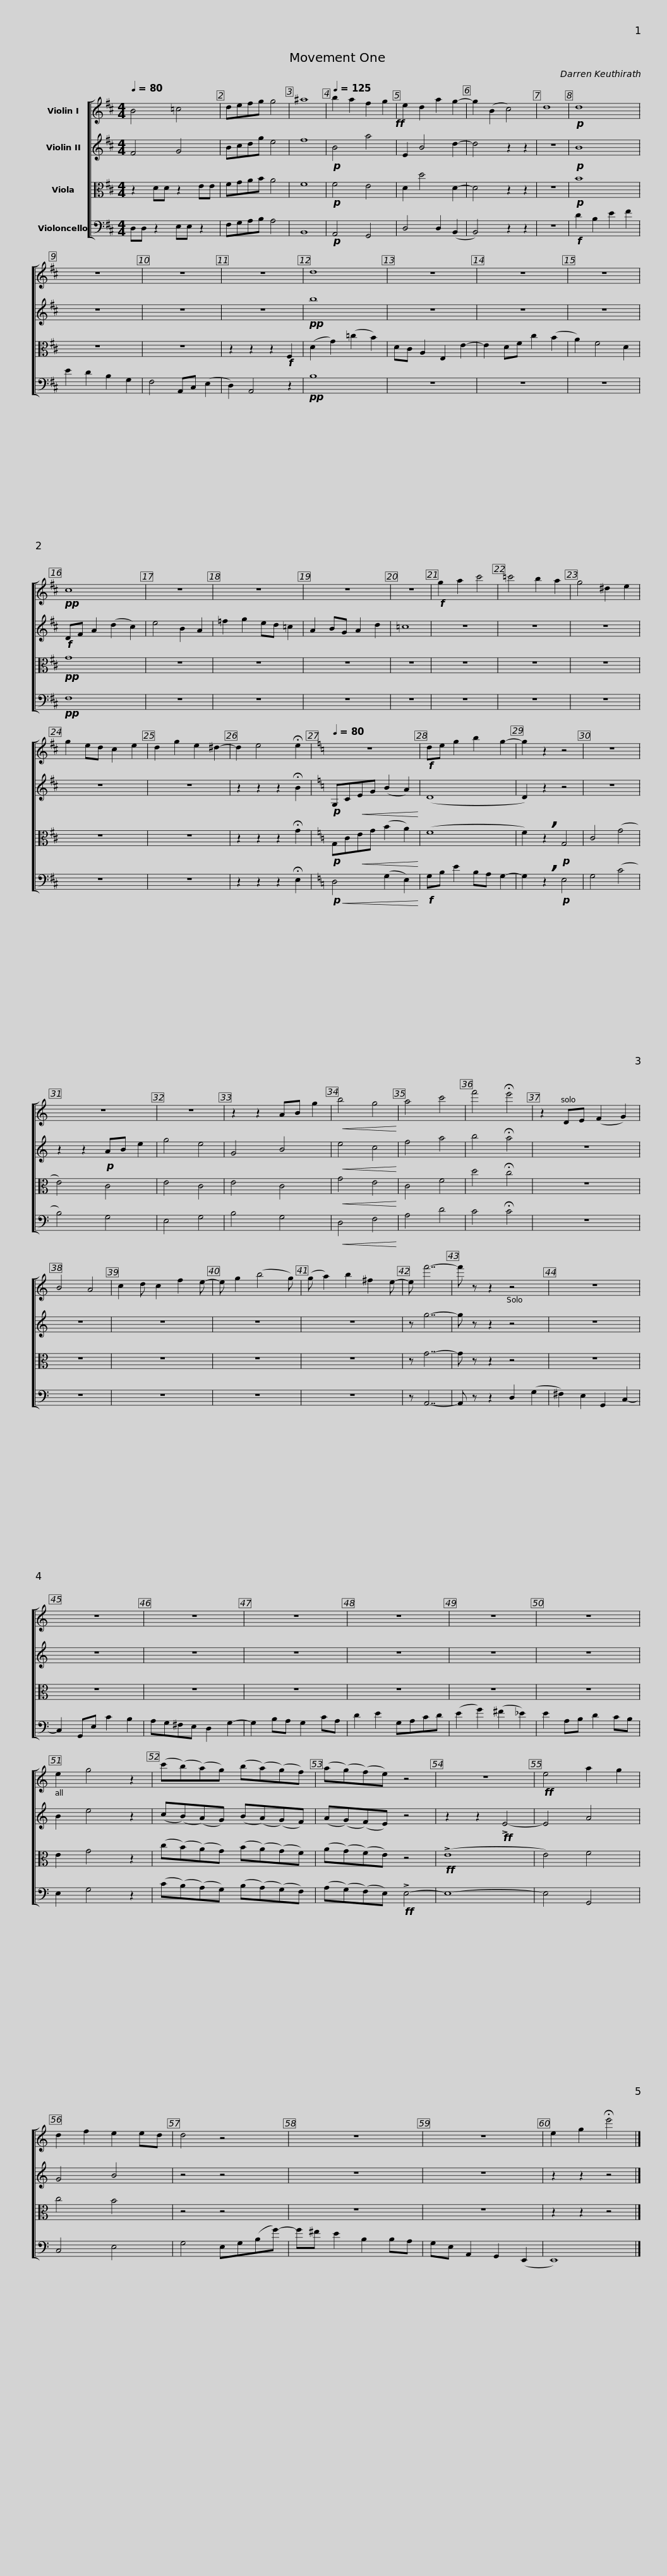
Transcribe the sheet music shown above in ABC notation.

X:1
%%score [ 1 2 3 4 ]
L:1/8
Q:1/4=80
M:4/4
I:linebreak $
K:D
V:1 treble
V:2 treble
V:3 alto
V:4 bass
V:1
 B4 =c4 | defg g4 | ^a8 |[Q:1/4=125] b2 a2 f2 g2!ff! | e2 d2 a2 g2- | %5
 g2 (B2 c4) | d8 |$!p! d8 | z8 | z8 | %10
 z8 | d8 | z8 | z8 | z8 |$ %15
!pp! c8 | z8 | z8 | z8 | z8 | %20
!f! g2 a2 c'4 | =c'4 b2 a2 | g4 ^d2 e2 | g2 ed c2 e2 |$ d2 g2 e2 ^d2- | %25
 d2 e4 !fermata!e2 |[K:C][Q:1/4=80] z8 |!f! de g2 b2 g2- | g2 z2 z4 | z8 | %30
 z8 | z8 |$ z2 z2 AB g2 |!<(! b4 g4!<)! | a4 c'4 | %35
 f'4 !fermata!e'4 | z2 DE (F2 G2) | B4 A4 | c2 d c2 f2 e- | e g2 (b4 g) | %40
 (g a2) b2 ^f2 e- | e f'7- |$ f' z z2 z4 | z8 | z8 | %45
 z8 | z8 | z8 | z8 |$ z8 | %50
 e2 g4 z2 | (c'(b)(a)g) (b(a)(g)f) | (a(g)(f)e) z4 | z8 |!ff! e4 a2 g2 | %55
 d2 f2 e2 ed | d4 z4 |$ z8 | z8 | e2 g2 !fermata!e'4 |] %60
V:2
 F4 G4 | Bcdg e4 | f8 |!p! B4 a4 | E2 B4 d2- | %5
 d4 z2 z2 | z8 |$!p! B8 | z8 | z8 | %10
 z8 |!pp! b8 | z8 | z8 | z8 |$ %15
!f! DF A2 (d2 c2) | e4 B2 A2 | =f2 g2 ed =c2 | A2 BG A2 d2 | =c8 | %20
 z8 | z8 | z8 | z8 |$ z8 | %25
 z2 z2 z2 !fermata!B2 |[K:C]!p! G,C!<(!EG (B2 A2)!<)! | (D8 | D2) z2 z4 | z8 | %30
 z2 z2!p! AB e2 | g4 e4 |$ G4 B4 |!<(! e4 c4!<)! | f4 a4 | %35
 b4 !fermata!a4 | z8 | z8 | z8 | z8 | %40
 z8 | z g7- |$ g z z2 z4 | z8 | z8 | %45
 z8 | z8 | z8 | z8 |$ z8 | %50
 B2 e4 z2 | (c(B)(A)G) (B(A)(G)F) | (A(G)(F)E) z4 | z2 z2!ff! !>!E4- | E4 A4 | %55
 G4 B4 | z4 z4 |$ z8 | z8 | z2 z2 z4 |] %60
V:3
 z2 DD z2 EE | FGAB A4 | F8 |!p! F4 E4 | D2 d4 D2- | %5
 D4 z2 z2 | z8 |$!p! B8 | z8 | z8 | %10
 z2 z2 z2!f! F,2 | (D2 G2) (=c2 B2) | DC A,2 E,2 E2- | E2 DF c2 (B2 | A2) F4 D2 |$ %15
!pp! G8 | z8 | z8 | z8 | z8 | %20
 z8 | z8 | z8 | z8 |$ z8 | %25
 z2 z2 z2 !fermata!G2 |[K:C]!p! G,C!<(!EG (B2 A2)!<)! | (F8 | F2) !breath!z2!p! G,4 | C4 (G4 | %30
 E4) C4 | E4 C4 |$ E4 C4 |!<(! G4 E4!<)! | C4 F4 | %35
 d4 !fermata!c4 | z8 | z8 | z8 | z8 | %40
 z8 | z G7- |$ G z z2 z4 | z8 | z8 | %45
 z8 | z8 | z8 | z8 |$ z8 | %50
 E2 G4 z2 | (c(B)(A)G) (B(A)(G)F) | (A(G)(F)E) z4 |!ff! (!>!E8 | E4) F4 | %55
 c4 B4 | z4 z4 |$ z8 | z8 | z2 z2 z4 |] %60
V:4
 D,D, z2 E,E, z2 | F,G,A,B, A,4 | B,,8 |!p! A,,4 G,,4 | D,4 D,2 (B,,2 | %5
 B,,4) z2 z2 | z8 |$!f! D2 B,2 E2 F2 | E2 D2 B,2 G,2 | F,4 A,,C, (E,2 | %10
 D,2) A,,4 z2 |!pp! B,8 | z8 | z8 | z8 |$ %15
!pp! F,8 | z8 | z8 | z8 | z8 | %20
 z8 | z8 | z8 | z8 |$ z8 | %25
 z2 z2 z2 !fermata!E,2 |[K:C]!p!!<(! D,4 (G,2 E,2)!<)! |!f! G,B, E2 B,A, G,2- | G,2 !breath!z2!p! E,4 | G,4 (C4 | %30
 B,4) G,4 | E,4 G,4 |$ B,4 G,4 |!<(! D,4 F,4!<)! | A,4 D4 | %35
 C4 !fermata!C4 | z8 | z8 | z8 | z8 | %40
 z8 | z A,,7- |$ A,, z z2 D,2 (G,2 | ^F,2) E,2 G,,2 C,2- | C,2 G,,E, C2 B,2 | %45
 A,G,^F,E, D,2 G,2- | G,2 B,A, G,2 CA, | D2 E2 G,A,CD | (E2 G2) (^F2 _E2) |$ E2 A,B, D2 CB, | %50
 E,2 G,4 z2 | (C(B,)(A,)G,) (B,(A,)(G,)F,) | (A,(G,)(F,)E,)!ff! !>!E,4- | E,8- | E,4 G,,4 | %55
 C,4 E,4 | G,4 E,G,(B,G-) |$ G^F E2 B,2 B,A, | G,E, A,,2 G,,2 (E,,2 | E,,8) |] %60
